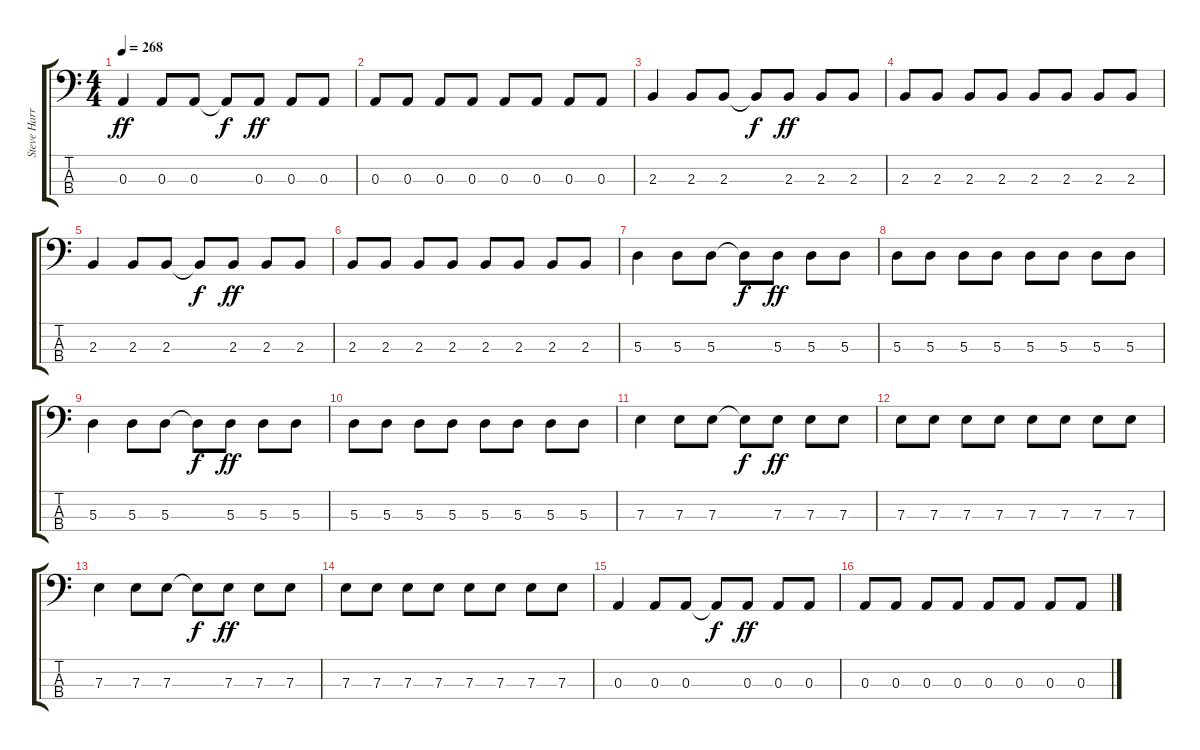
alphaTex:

\track ("Steve Harris" "Steve Harr") {instrument electricbassfinger}
\staff {score tabs}
\tuning (G2 D2 A1 E1) {hide}
\ts (4 4)
\tempo 268
\clef f4
\ks c
0.3.4{dy ff} 0.3.8 0.3.8 0.3{t}.8{dy f} 0.3.8{dy ff} 0.3.8 0.3.8 |
0.3.8 0.3.8 0.3.8 0.3.8 0.3.8 0.3.8 0.3.8 0.3.8 |
2.3.4 2.3.8 2.3.8 2.3{t}.8{dy f} 2.3.8{dy ff} 2.3.8 2.3.8 |
2.3.8 2.3.8 2.3.8 2.3.8 2.3.8 2.3.8 2.3.8 2.3.8 |
2.3.4 2.3.8 2.3.8 2.3{t}.8{dy f} 2.3.8{dy ff} 2.3.8 2.3.8 |
2.3.8 2.3.8 2.3.8 2.3.8 2.3.8 2.3.8 2.3.8 2.3.8 |
5.3.4 5.3.8 5.3.8 5.3{t}.8{dy f} 5.3.8{dy ff} 5.3.8 5.3.8 |
5.3.8 5.3.8 5.3.8 5.3.8 5.3.8 5.3.8 5.3.8 5.3.8 |
5.3.4 5.3.8 5.3.8 5.3{t}.8{dy f} 5.3.8{dy ff} 5.3.8 5.3.8 |
5.3.8 5.3.8 5.3.8 5.3.8 5.3.8 5.3.8 5.3.8 5.3.8 |
7.3.4 7.3.8 7.3.8 7.3{t}.8{dy f} 7.3.8{dy ff} 7.3.8 7.3.8 |
7.3.8 7.3.8 7.3.8 7.3.8 7.3.8 7.3.8 7.3.8 7.3.8 |
7.3.4 7.3.8 7.3.8 7.3{t}.8{dy f} 7.3.8{dy ff} 7.3.8 7.3.8 |
7.3.8 7.3.8 7.3.8 7.3.8 7.3.8 7.3.8 7.3.8 7.3.8 |
0.3.4 0.3.8 0.3.8 0.3{t}.8{dy f} 0.3.8{dy ff} 0.3.8 0.3.8 |
0.3.8 0.3.8 0.3.8 0.3.8 0.3.8 0.3.8 0.3.8 0.3.8
